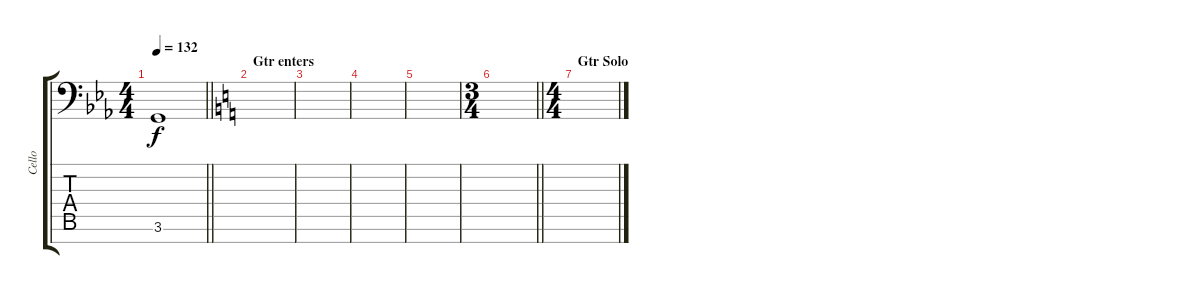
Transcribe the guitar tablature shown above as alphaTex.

\track ("Cello" "Cello") {instrument cello}
\staff {score tabs}
\tuning (E4 B3 G3 D3 A2 E2 B0) {hide}
\ts (4 4)
\tempo 132
\clef f4
\barLineRight lightlight
\ks eb
3.6.1{dy f} |
\section ("" "Gtr enters")
\ks c
|
|
|
|
\ts (3 4)
\barLineRight lightlight
|
\ts (4 4)
\section ("" "Gtr Solo")
